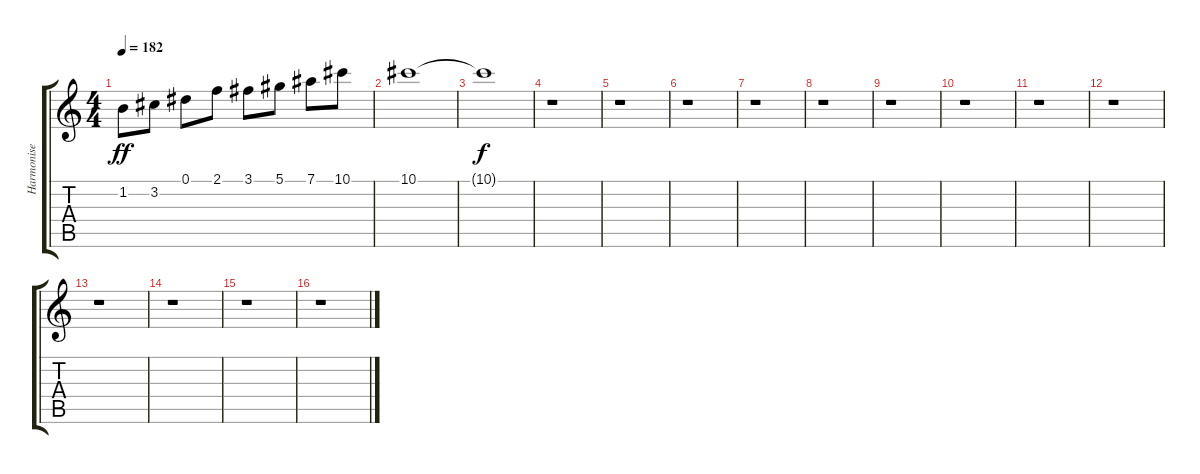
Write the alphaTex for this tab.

\track ("Harmonise" "Harmonise") {instrument distortionguitar}
\staff {score tabs}
\tuning (Eb4 Bb3 Gb3 Db3 Ab2 Eb2) {hide}
\ts (4 4)
\tempo 182
\clef g2
\ks c
1.2.8{dy ff} 3.2.8 0.1.8 2.1.8 3.1.8 5.1.8 7.1.8 10.1.8 |
10.1.1 |
10.1{t}.1{dy f} |
r.1 |
r.1 |
r.1 |
r.1 |
r.1 |
r.1 |
r.1 |
r.1 |
r.1 |
r.1 |
r.1 |
r.1 |
r.1
